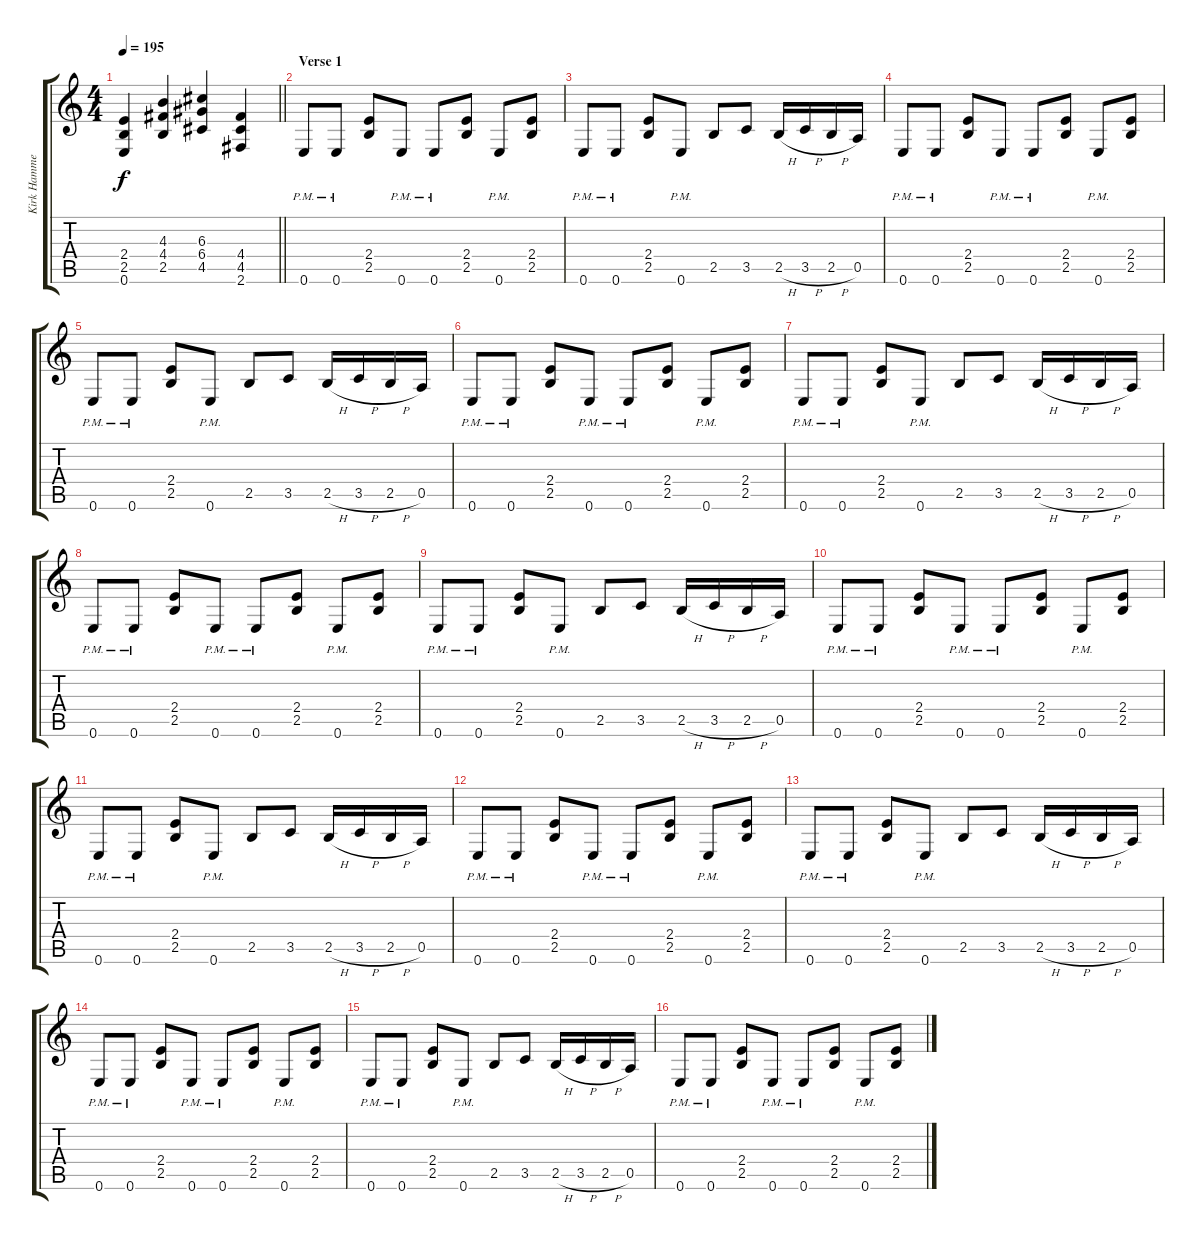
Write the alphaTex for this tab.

\track ("Kirk Hammett Rhythm" "Kirk Hamme") {instrument distortionguitar}
\staff {score tabs}
\tuning (E4 B3 G3 D3 A2 E2) {hide}
\ts (4 4)
\tempo 195
\clef g2
\barLineRight lightlight
\ks c
(2.4{t} 2.5{t} 0.6{t}).4{dy f volume 16} (4.3 4.4 2.5).4 (6.3 6.4 4.5).4 (4.4 4.5 2.6).4 |
\section ("" "Verse 1")
0.6{pm}.8 0.6{pm}.8 (2.4 2.5).8 0.6{pm}.8 0.6{pm}.8 (2.4 2.5).8 0.6{pm}.8 (2.4 2.5).8 |
0.6{pm}.8 0.6{pm}.8 (2.4 2.5).8 0.6{pm}.8 2.5.8 3.5.8 2.5{h}.16 3.5{h}.16 2.5{h}.16 0.5.16 |
0.6{pm}.8 0.6{pm}.8 (2.4 2.5).8 0.6{pm}.8 0.6{pm}.8 (2.4 2.5).8 0.6{pm}.8 (2.4 2.5).8 |
0.6{pm}.8 0.6{pm}.8 (2.4 2.5).8 0.6{pm}.8 2.5.8 3.5.8 2.5{h}.16 3.5{h}.16 2.5{h}.16 0.5.16 |
0.6{pm}.8 0.6{pm}.8 (2.4 2.5).8 0.6{pm}.8 0.6{pm}.8 (2.4 2.5).8 0.6{pm}.8 (2.4 2.5).8 |
0.6{pm}.8 0.6{pm}.8 (2.4 2.5).8 0.6{pm}.8 2.5.8 3.5.8 2.5{h}.16 3.5{h}.16 2.5{h}.16 0.5.16 |
0.6{pm}.8 0.6{pm}.8 (2.4 2.5).8 0.6{pm}.8 0.6{pm}.8 (2.4 2.5).8 0.6{pm}.8 (2.4 2.5).8 |
0.6{pm}.8 0.6{pm}.8 (2.4 2.5).8 0.6{pm}.8 2.5.8 3.5.8 2.5{h}.16 3.5{h}.16 2.5{h}.16 0.5.16 |
0.6{pm}.8 0.6{pm}.8 (2.4 2.5).8 0.6{pm}.8 0.6{pm}.8 (2.4 2.5).8 0.6{pm}.8 (2.4 2.5).8 |
0.6{pm}.8 0.6{pm}.8 (2.4 2.5).8 0.6{pm}.8 2.5.8 3.5.8 2.5{h}.16 3.5{h}.16 2.5{h}.16 0.5.16 |
0.6{pm}.8 0.6{pm}.8 (2.4 2.5).8 0.6{pm}.8 0.6{pm}.8 (2.4 2.5).8 0.6{pm}.8 (2.4 2.5).8 |
0.6{pm}.8 0.6{pm}.8 (2.4 2.5).8 0.6{pm}.8 2.5.8 3.5.8 2.5{h}.16 3.5{h}.16 2.5{h}.16 0.5.16 |
0.6{pm}.8 0.6{pm}.8 (2.4 2.5).8 0.6{pm}.8 0.6{pm}.8 (2.4 2.5).8 0.6{pm}.8 (2.4 2.5).8 |
0.6{pm}.8 0.6{pm}.8 (2.4 2.5).8 0.6{pm}.8 2.5.8 3.5.8 2.5{h}.16 3.5{h}.16 2.5{h}.16 0.5.16 |
0.6{pm}.8 0.6{pm}.8 (2.4 2.5).8 0.6{pm}.8 0.6{pm}.8 (2.4 2.5).8 0.6{pm}.8 (2.4 2.5).8
